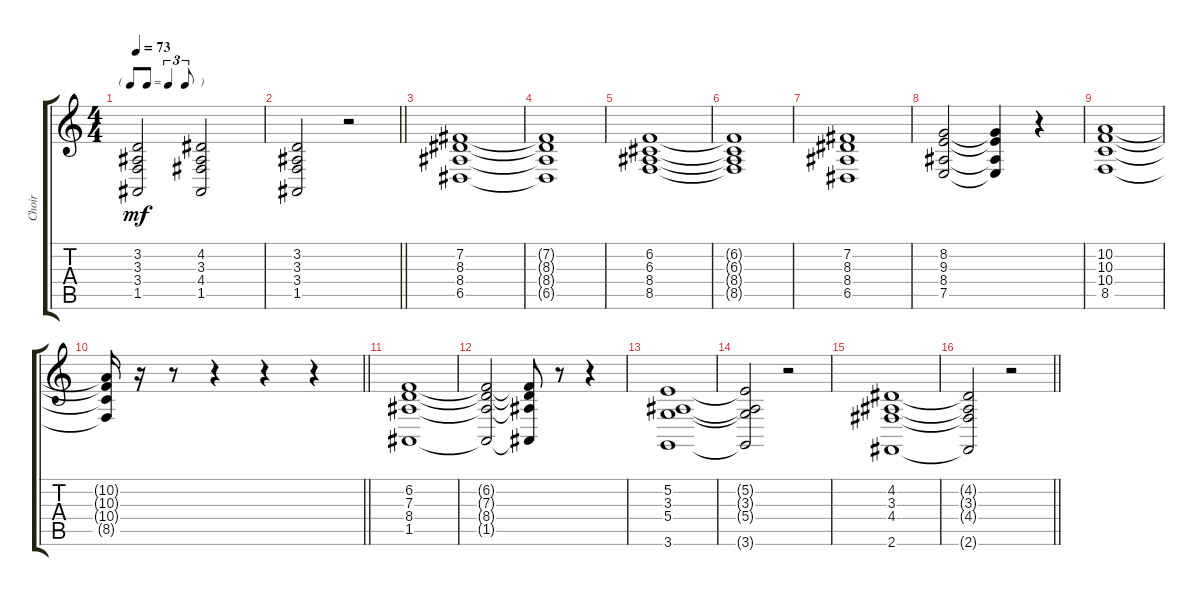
\track ("Choir" "Choir") {instrument choiraahs}
\staff {score tabs}
\tuning (E4 B3 G3 D3 A2 E2) {hide}
\ts (4 4)
\tf triplet8th
\tempo 73
\clef g2
\ks c
(3.2 3.3 3.4 1.5).2{dy mf} (4.2 3.3 4.4 1.5).2 |
\barLineRight lightlight
(3.2 3.3 3.4 1.5).2 r.2 |
\section ("" "")
(7.2 8.3 8.4 6.5).1 |
(7.2{t} 8.3{t} 8.4{t} 6.5{t}).1 |
(6.2 6.3 8.4 8.5).1 |
(6.2{t} 6.3{t} 8.4{t} 8.5{t}).1 |
(7.2 8.3 8.4 6.5).1 |
(8.2 9.3 8.4 7.5).2 (8.2{t} 9.3{t} 8.4{t} 7.5{t}).4 r.4 |
(10.2 10.3 10.4 8.5).1 |
\barLineRight lightlight
(10.2{t} 10.3{t} 10.4{t} 8.5{t}).16 r.16 r.8 r.4 r.4 r.4 |
\section ("" "")
(6.2 7.3 8.4 1.5).1 |
(6.2{t} 7.3{t} 8.4{t} 1.5{t}).2 (6.2{t} 7.3{t} 8.4{t} 1.5{t}).8 r.8 r.4 |
(5.2 3.3 5.4 3.6).1 |
(5.2{t} 3.3{t} 5.4{t} 3.6{t}).2 r.2 |
(4.2 3.3 4.4 2.6).1 |
\barLineRight lightlight
(4.2{t} 3.3{t} 4.4{t} 2.6{t}).2 r.2
